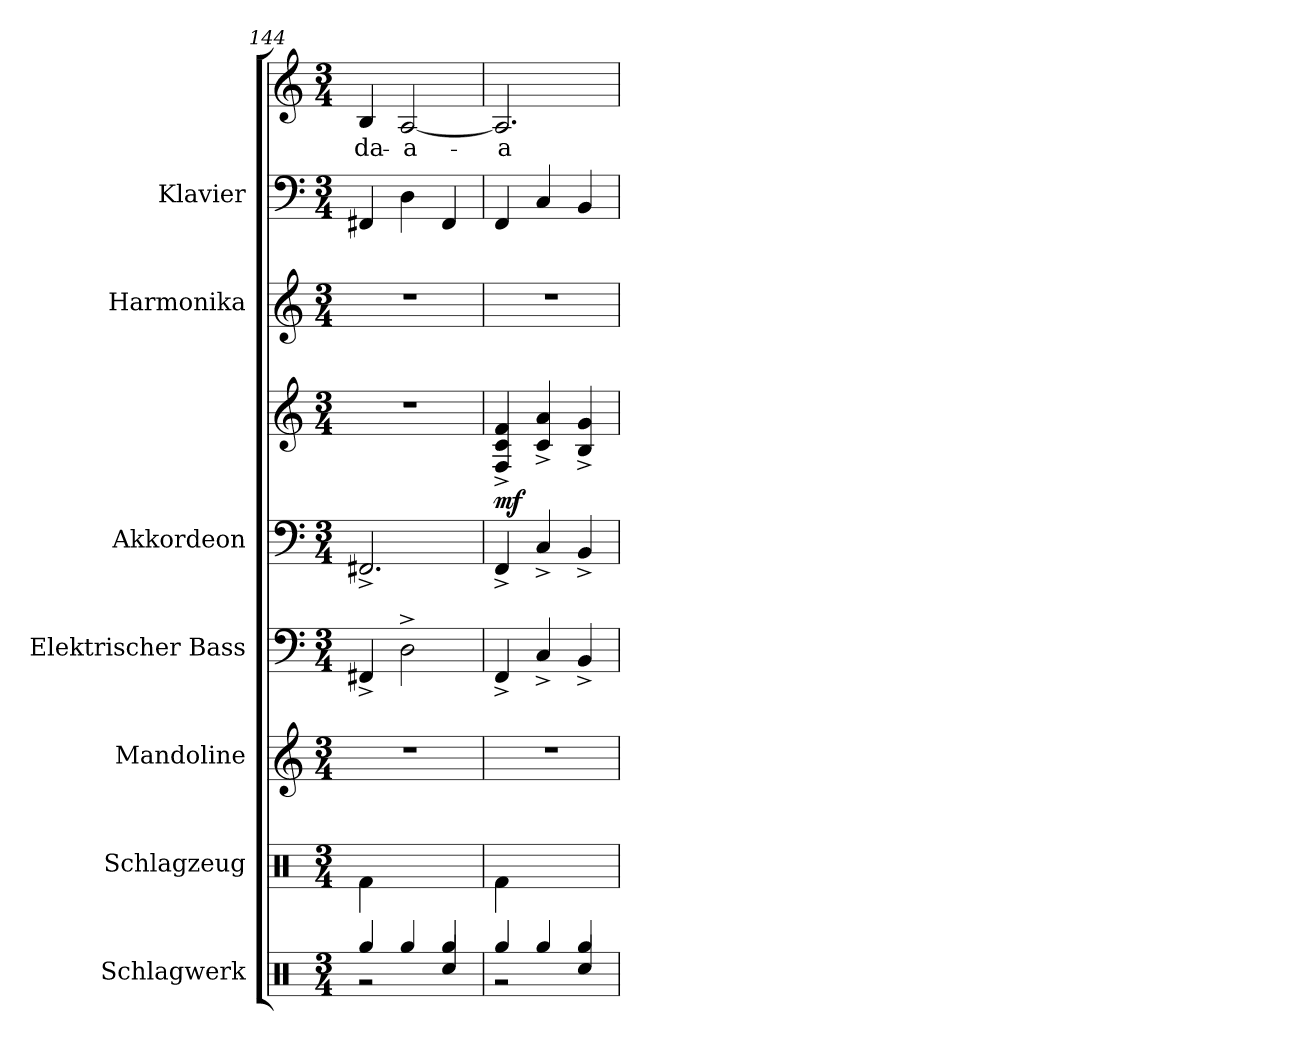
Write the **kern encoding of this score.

**kern	**kern	**kern	**kern	**kern	**kern	**dynam	**kern	**kern	**kern	**text
*part7	*part6	*part5	*part4	*part3	*part3	*part3	*part2	*part1	*part1	*part1
*staff9	*staff8	*staff7	*staff6	*staff5	*staff4	*staff4/5	*staff3	*staff2	*staff1	*staff1
*I"Schlagwerk	*I"Schlagzeug	*I"Mandoline	*I"Elektrischer Bass	*I"Akkordeon	*	*	*I"Harmonika	*I"Klavier	*	*
*I'Schlw.	*I'Schlgz.	*I'Mand.	*I'E-B.	*I'Akk.	*	*	*	*I'Klav.	*	*
*clefX	*clefX	*clefG2	*clefF4	*clefF4	*clefG2	*	*clefG2	*clefF4	*clefG2	*
*	*	*	*ITrd7c12	*	*	*	*	*	*	*
*k[]	*k[]	*k[]	*k[]	*k[]	*k[]	*	*k[]	*k[]	*k[]	*
*M3/4	*M3/4	*M3/4	*M3/4	*M3/4	*M3/4	*	*M3/4	*M3/4	*M3/4	*
=144	=144	=144	=144	=144	=144	=144	=144	=144	=144	=144
*^	*^	*	*	*	*	*	*	*	*	*
!	!	!	!	!	!	!	!	!	!	!	!	!LO:LY:b
4Rgg/	2r	2.ryy	4Rf\	2.r	4FFF#X^/	2.FF#X^/	2.r	.	2.r	4FF#X/	4B/	da-
!	!	!	!	!	!	!	!	!	!	!	!	!LO:LY:b
4Rgg/	.	.	2ryy	.	2DD^\	.	.	.	.	4D\	[2A/	-a-
4Rgg/	4Rcc/	.	.	.	.	.	.	.	.	4FF#/	.	.
!!LO:PB:g=z
=145	=145	=145	=145	=145	=145	=145	=145	=145	=145	=145	=145	=145
!	!	!	!	!	!	!	!	!LO:DY:b	!	!	!	!LO:LY:b
4Rgg/	2r	2.ryy	4Rf\	2.r	4FFF^/	4FF^/	4F/^ 4c/^ 4f/^	mf	2.r	4FF/	2.A/]	-a
4Rgg/	.	.	2ryy	.	4CC^/	4C^/	4c/^ 4a/^	.	.	4C/	.	.
4Rgg/	4Rcc/	.	.	.	4BBB^/	4BB^/	4B/^ 4g/^	.	.	4BB/	.	.
*v	*v	*	*	*	*	*	*	*	*	*	*	*
*	*v	*v	*	*	*	*	*	*	*	*	*
=	=	=	=	=	=	=	=	=	=	=
*-	*-	*-	*-	*-	*-	*-	*-	*-	*-	*-
